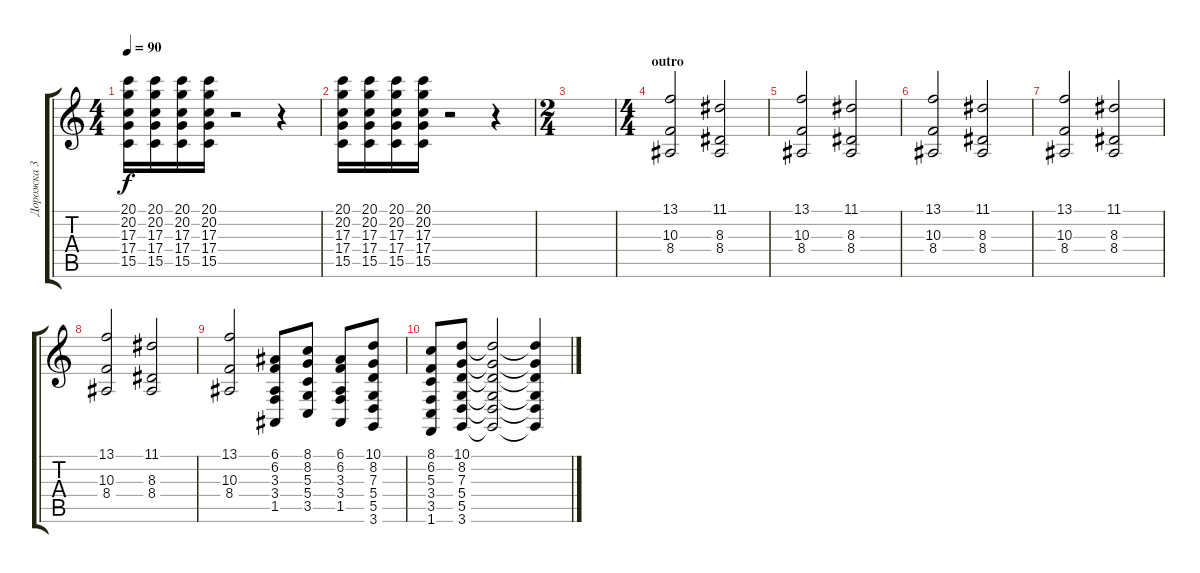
\track ("Дорожка 3" "Дорожка 3") {instrument pad2warm}
\staff {score tabs}
\tuning (E4 B3 G3 D3 A2 E2) {hide}
\ts (4 4)
\tempo 90
\clef g2
\ks c
(20.1 20.2 17.3 17.4 15.5).16{dy f} (20.1 20.2 17.3 17.4 15.5).16 (20.1 20.2 17.3 17.4 15.5).16 (20.1 20.2 17.3 17.4 15.5).16 r.2 r.4 |
(20.1 20.2 17.3 17.4 15.5).16 (20.1 20.2 17.3 17.4 15.5).16 (20.1 20.2 17.3 17.4 15.5).16 (20.1 20.2 17.3 17.4 15.5).16 r.2 r.4 |
\ts (2 4)
|
\ts (4 4)
\section ("" "outro")
(13.1 10.3 8.4).2 (11.1 8.3 8.4).2 |
(13.1 10.3 8.4).2 (11.1 8.3 8.4).2 |
(13.1 10.3 8.4).2 (11.1 8.3 8.4).2 |
(13.1 10.3 8.4).2 (11.1 8.3 8.4).2 |
(13.1 10.3 8.4).2 (11.1 8.3 8.4).2 |
(13.1 10.3 8.4).2 (6.1 6.2 3.3 3.4 1.5).8 (8.1 8.2 5.3 5.4 3.5).8 (6.1 6.2 3.3 3.4 1.5).8 (10.1 8.2 7.3 5.4 5.5 3.6).8 |
(8.1 6.2 5.3 3.4 3.5 1.6).8 (10.1 8.2 7.3 5.4 5.5 3.6).8 (10.1{t} 8.2{t} 7.3{t} 5.4{t} 5.5{t} 3.6{t}).2 (10.1{t} 8.2{t} 7.3{t} 5.4{t} 5.5{t} 3.6{t}).4
